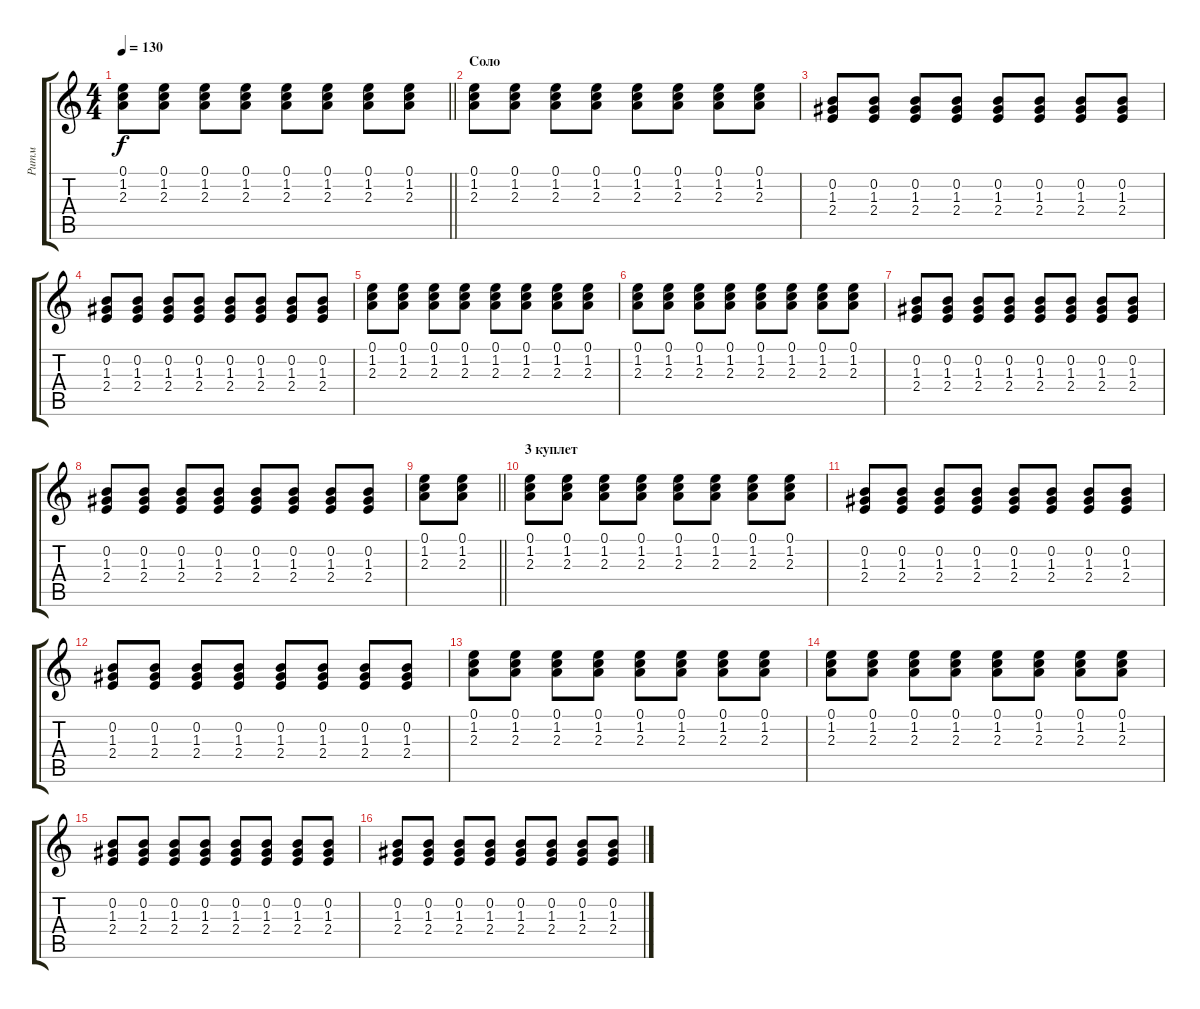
\track ("Ритм" "Ритм") {instrument acousticguitarsteel}
\staff {score tabs}
\tuning (E4 B3 G3 D3 A2 E2) {hide}
\ts (4 4)
\tempo 130
\clef g2
\barLineRight lightlight
\ks c
(0.1 1.2 2.3).8{dy f} (0.1 1.2 2.3).8 (0.1 1.2 2.3).8 (0.1 1.2 2.3).8 (0.1 1.2 2.3).8 (0.1 1.2 2.3).8 (0.1 1.2 2.3).8 (0.1 1.2 2.3).8 |
\section ("" "Соло")
(0.1 1.2 2.3).8 (0.1 1.2 2.3).8 (0.1 1.2 2.3).8 (0.1 1.2 2.3).8 (0.1 1.2 2.3).8 (0.1 1.2 2.3).8 (0.1 1.2 2.3).8 (0.1 1.2 2.3).8 |
(0.2 1.3 2.4).8 (0.2 1.3 2.4).8 (0.2 1.3 2.4).8 (0.2 1.3 2.4).8 (0.2 1.3 2.4).8 (0.2 1.3 2.4).8 (0.2 1.3 2.4).8 (0.2 1.3 2.4).8 |
(0.2 1.3 2.4).8 (0.2 1.3 2.4).8 (0.2 1.3 2.4).8 (0.2 1.3 2.4).8 (0.2 1.3 2.4).8 (0.2 1.3 2.4).8 (0.2 1.3 2.4).8 (0.2 1.3 2.4).8 |
(0.1 1.2 2.3).8 (0.1 1.2 2.3).8 (0.1 1.2 2.3).8 (0.1 1.2 2.3).8 (0.1 1.2 2.3).8 (0.1 1.2 2.3).8 (0.1 1.2 2.3).8 (0.1 1.2 2.3).8 |
(0.1 1.2 2.3).8 (0.1 1.2 2.3).8 (0.1 1.2 2.3).8 (0.1 1.2 2.3).8 (0.1 1.2 2.3).8 (0.1 1.2 2.3).8 (0.1 1.2 2.3).8 (0.1 1.2 2.3).8 |
(0.2 1.3 2.4).8 (0.2 1.3 2.4).8 (0.2 1.3 2.4).8 (0.2 1.3 2.4).8 (0.2 1.3 2.4).8 (0.2 1.3 2.4).8 (0.2 1.3 2.4).8 (0.2 1.3 2.4).8 |
(0.2 1.3 2.4).8 (0.2 1.3 2.4).8 (0.2 1.3 2.4).8 (0.2 1.3 2.4).8 (0.2 1.3 2.4).8 (0.2 1.3 2.4).8 (0.2 1.3 2.4).8 (0.2 1.3 2.4).8 |
\barLineRight lightlight
(0.1 1.2 2.3).8 (0.1 1.2 2.3).8 |
\section ("" "3 куплет")
(0.1 1.2 2.3).8 (0.1 1.2 2.3).8 (0.1 1.2 2.3).8 (0.1 1.2 2.3).8 (0.1 1.2 2.3).8 (0.1 1.2 2.3).8 (0.1 1.2 2.3).8 (0.1 1.2 2.3).8 |
(0.2 1.3 2.4).8 (0.2 1.3 2.4).8 (0.2 1.3 2.4).8 (0.2 1.3 2.4).8 (0.2 1.3 2.4).8 (0.2 1.3 2.4).8 (0.2 1.3 2.4).8 (0.2 1.3 2.4).8 |
(0.2 1.3 2.4).8 (0.2 1.3 2.4).8 (0.2 1.3 2.4).8 (0.2 1.3 2.4).8 (0.2 1.3 2.4).8 (0.2 1.3 2.4).8 (0.2 1.3 2.4).8 (0.2 1.3 2.4).8 |
(0.1 1.2 2.3).8 (0.1 1.2 2.3).8 (0.1 1.2 2.3).8 (0.1 1.2 2.3).8 (0.1 1.2 2.3).8 (0.1 1.2 2.3).8 (0.1 1.2 2.3).8 (0.1 1.2 2.3).8 |
(0.1 1.2 2.3).8 (0.1 1.2 2.3).8 (0.1 1.2 2.3).8 (0.1 1.2 2.3).8 (0.1 1.2 2.3).8 (0.1 1.2 2.3).8 (0.1 1.2 2.3).8 (0.1 1.2 2.3).8 |
(0.2 1.3 2.4).8 (0.2 1.3 2.4).8 (0.2 1.3 2.4).8 (0.2 1.3 2.4).8 (0.2 1.3 2.4).8 (0.2 1.3 2.4).8 (0.2 1.3 2.4).8 (0.2 1.3 2.4).8 |
(0.2 1.3 2.4).8 (0.2 1.3 2.4).8 (0.2 1.3 2.4).8 (0.2 1.3 2.4).8 (0.2 1.3 2.4).8 (0.2 1.3 2.4).8 (0.2 1.3 2.4).8 (0.2 1.3 2.4).8
